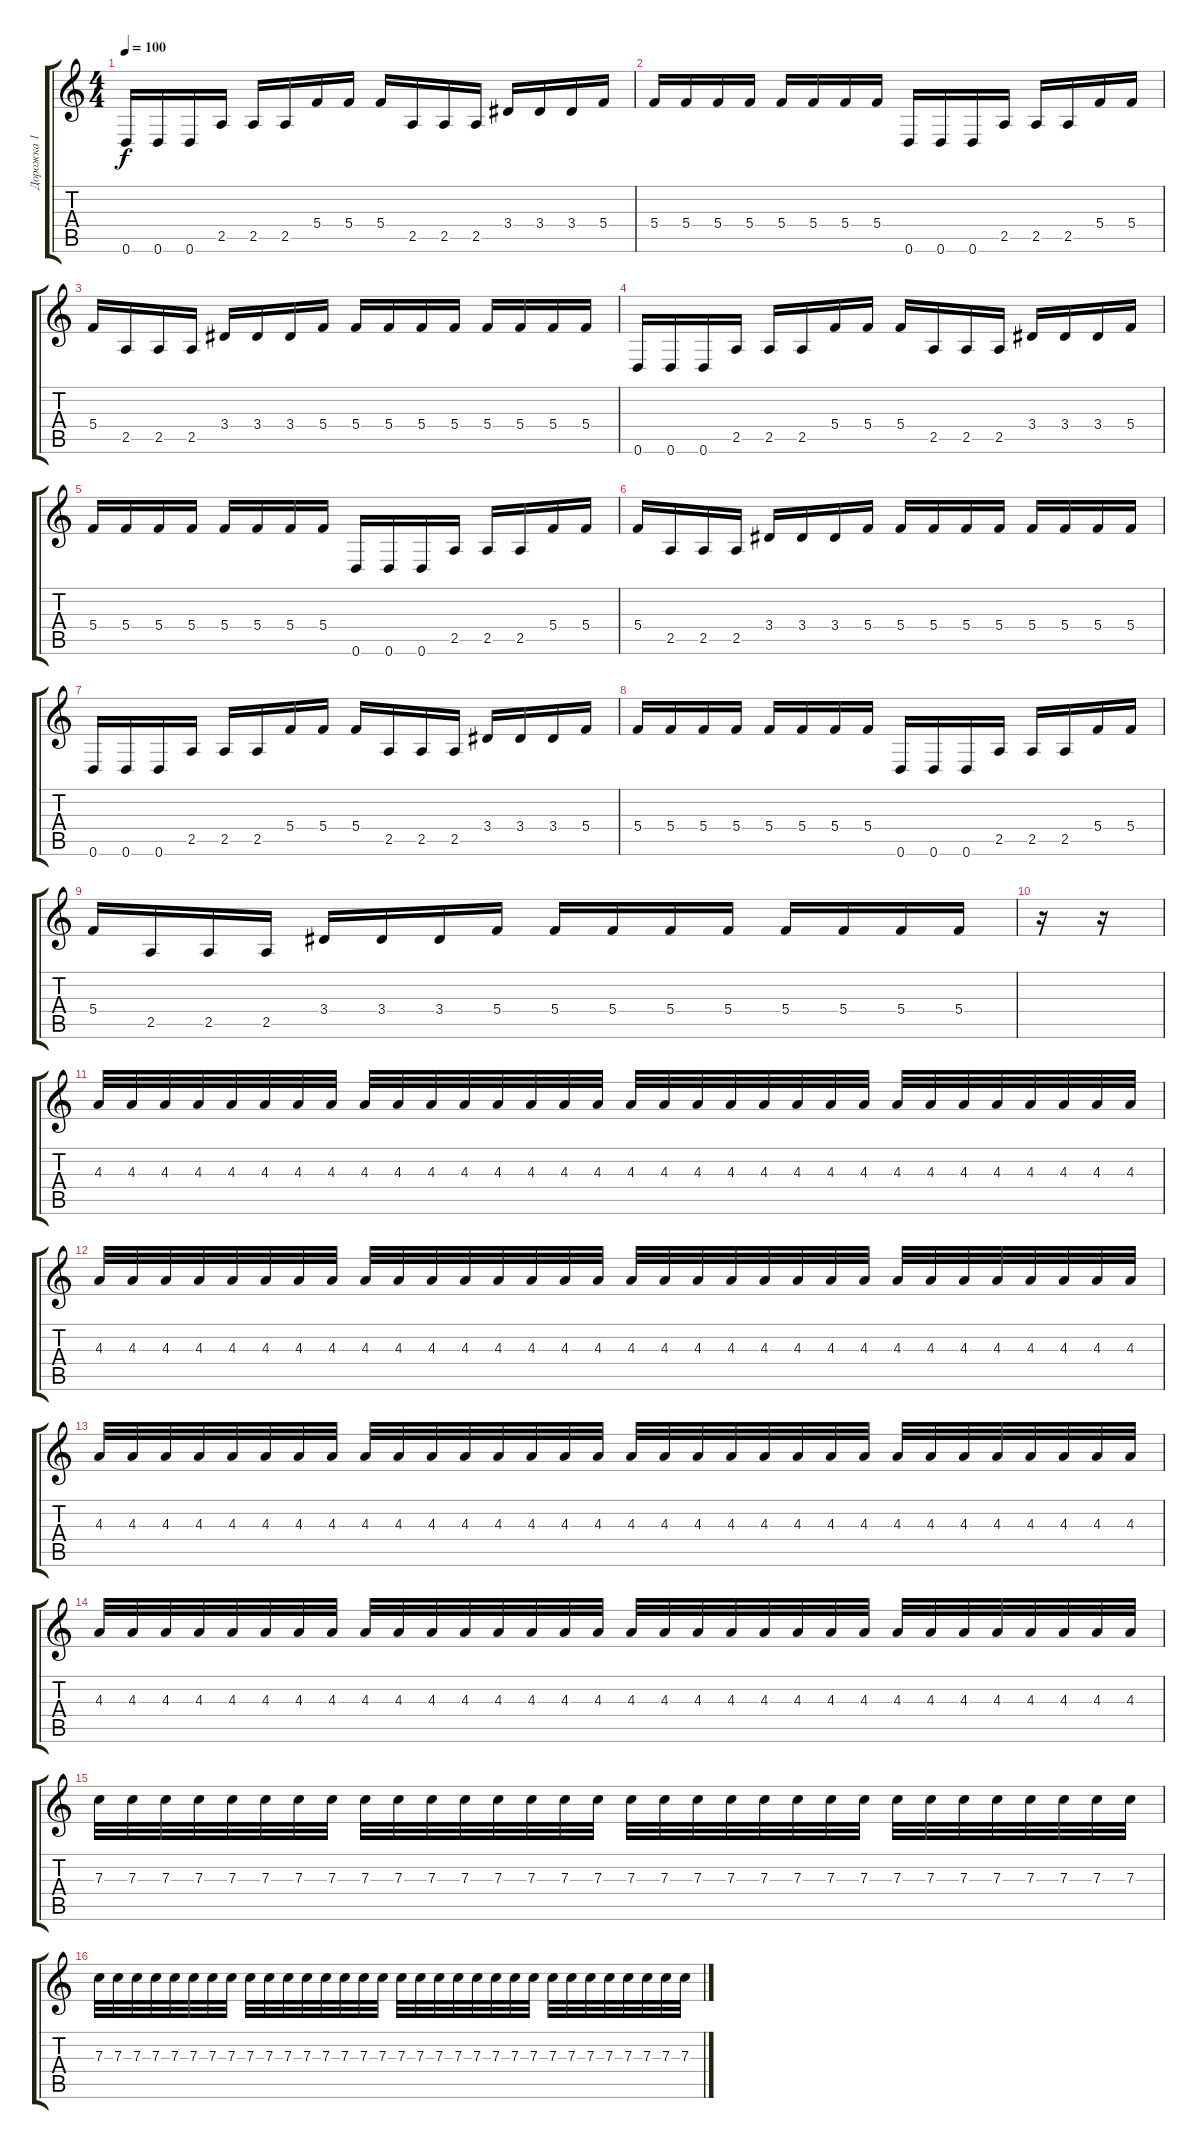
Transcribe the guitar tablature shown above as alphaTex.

\track ("Дорожка 1" "Дорожка 1") {instrument distortionguitar}
\staff {score tabs}
\tuning (D4 A3 F3 C3 G2 D2) {hide}
\ts (4 4)
\tempo 100
\clef g2
\ks c
0.6.16{dy f} 0.6.16 0.6.16 2.5.16 2.5.16 2.5.16 5.4.16 5.4.16 5.4.16 2.5.16 2.5.16 2.5.16 3.4.16 3.4.16 3.4.16 5.4.16 |
5.4.16 5.4.16 5.4.16 5.4.16 5.4.16 5.4.16 5.4.16 5.4.16 0.6.16 0.6.16 0.6.16 2.5.16 2.5.16 2.5.16 5.4.16 5.4.16 |
5.4.16 2.5.16 2.5.16 2.5.16 3.4.16 3.4.16 3.4.16 5.4.16 5.4.16 5.4.16 5.4.16 5.4.16 5.4.16 5.4.16 5.4.16 5.4.16 |
0.6.16 0.6.16 0.6.16 2.5.16 2.5.16 2.5.16 5.4.16 5.4.16 5.4.16 2.5.16 2.5.16 2.5.16 3.4.16 3.4.16 3.4.16 5.4.16 |
5.4.16 5.4.16 5.4.16 5.4.16 5.4.16 5.4.16 5.4.16 5.4.16 0.6.16 0.6.16 0.6.16 2.5.16 2.5.16 2.5.16 5.4.16 5.4.16 |
5.4.16 2.5.16 2.5.16 2.5.16 3.4.16 3.4.16 3.4.16 5.4.16 5.4.16 5.4.16 5.4.16 5.4.16 5.4.16 5.4.16 5.4.16 5.4.16 |
0.6.16 0.6.16 0.6.16 2.5.16 2.5.16 2.5.16 5.4.16 5.4.16 5.4.16 2.5.16 2.5.16 2.5.16 3.4.16 3.4.16 3.4.16 5.4.16 |
5.4.16 5.4.16 5.4.16 5.4.16 5.4.16 5.4.16 5.4.16 5.4.16 0.6.16 0.6.16 0.6.16 2.5.16 2.5.16 2.5.16 5.4.16 5.4.16 |
5.4.16 2.5.16 2.5.16 2.5.16 3.4.16 3.4.16 3.4.16 5.4.16 5.4.16 5.4.16 5.4.16 5.4.16 5.4.16 5.4.16 5.4.16 5.4.16 |
r.16 r.16 |
4.3.32 4.3.32 4.3.32 4.3.32 4.3.32 4.3.32 4.3.32 4.3.32 4.3.32 4.3.32 4.3.32 4.3.32 4.3.32 4.3.32 4.3.32 4.3.32 4.3.32 4.3.32 4.3.32 4.3.32 4.3.32 4.3.32 4.3.32 4.3.32 4.3.32 4.3.32 4.3.32 4.3.32 4.3.32 4.3.32 4.3.32 4.3.32 |
4.3.32 4.3.32 4.3.32 4.3.32 4.3.32 4.3.32 4.3.32 4.3.32 4.3.32 4.3.32 4.3.32 4.3.32 4.3.32 4.3.32 4.3.32 4.3.32 4.3.32 4.3.32 4.3.32 4.3.32 4.3.32 4.3.32 4.3.32 4.3.32 4.3.32 4.3.32 4.3.32 4.3.32 4.3.32 4.3.32 4.3.32 4.3.32 |
4.3.32 4.3.32 4.3.32 4.3.32 4.3.32 4.3.32 4.3.32 4.3.32 4.3.32 4.3.32 4.3.32 4.3.32 4.3.32 4.3.32 4.3.32 4.3.32 4.3.32 4.3.32 4.3.32 4.3.32 4.3.32 4.3.32 4.3.32 4.3.32 4.3.32 4.3.32 4.3.32 4.3.32 4.3.32 4.3.32 4.3.32 4.3.32 |
4.3.32 4.3.32 4.3.32 4.3.32 4.3.32 4.3.32 4.3.32 4.3.32 4.3.32 4.3.32 4.3.32 4.3.32 4.3.32 4.3.32 4.3.32 4.3.32 4.3.32 4.3.32 4.3.32 4.3.32 4.3.32 4.3.32 4.3.32 4.3.32 4.3.32 4.3.32 4.3.32 4.3.32 4.3.32 4.3.32 4.3.32 4.3.32 |
7.3.32 7.3.32 7.3.32 7.3.32 7.3.32 7.3.32 7.3.32 7.3.32 7.3.32 7.3.32 7.3.32 7.3.32 7.3.32 7.3.32 7.3.32 7.3.32 7.3.32 7.3.32 7.3.32 7.3.32 7.3.32 7.3.32 7.3.32 7.3.32 7.3.32 7.3.32 7.3.32 7.3.32 7.3.32 7.3.32 7.3.32 7.3.32 |
7.3.32 7.3.32 7.3.32 7.3.32 7.3.32 7.3.32 7.3.32 7.3.32 7.3.32 7.3.32 7.3.32 7.3.32 7.3.32 7.3.32 7.3.32 7.3.32 7.3.32 7.3.32 7.3.32 7.3.32 7.3.32 7.3.32 7.3.32 7.3.32 7.3.32 7.3.32 7.3.32 7.3.32 7.3.32 7.3.32 7.3.32 7.3.32
